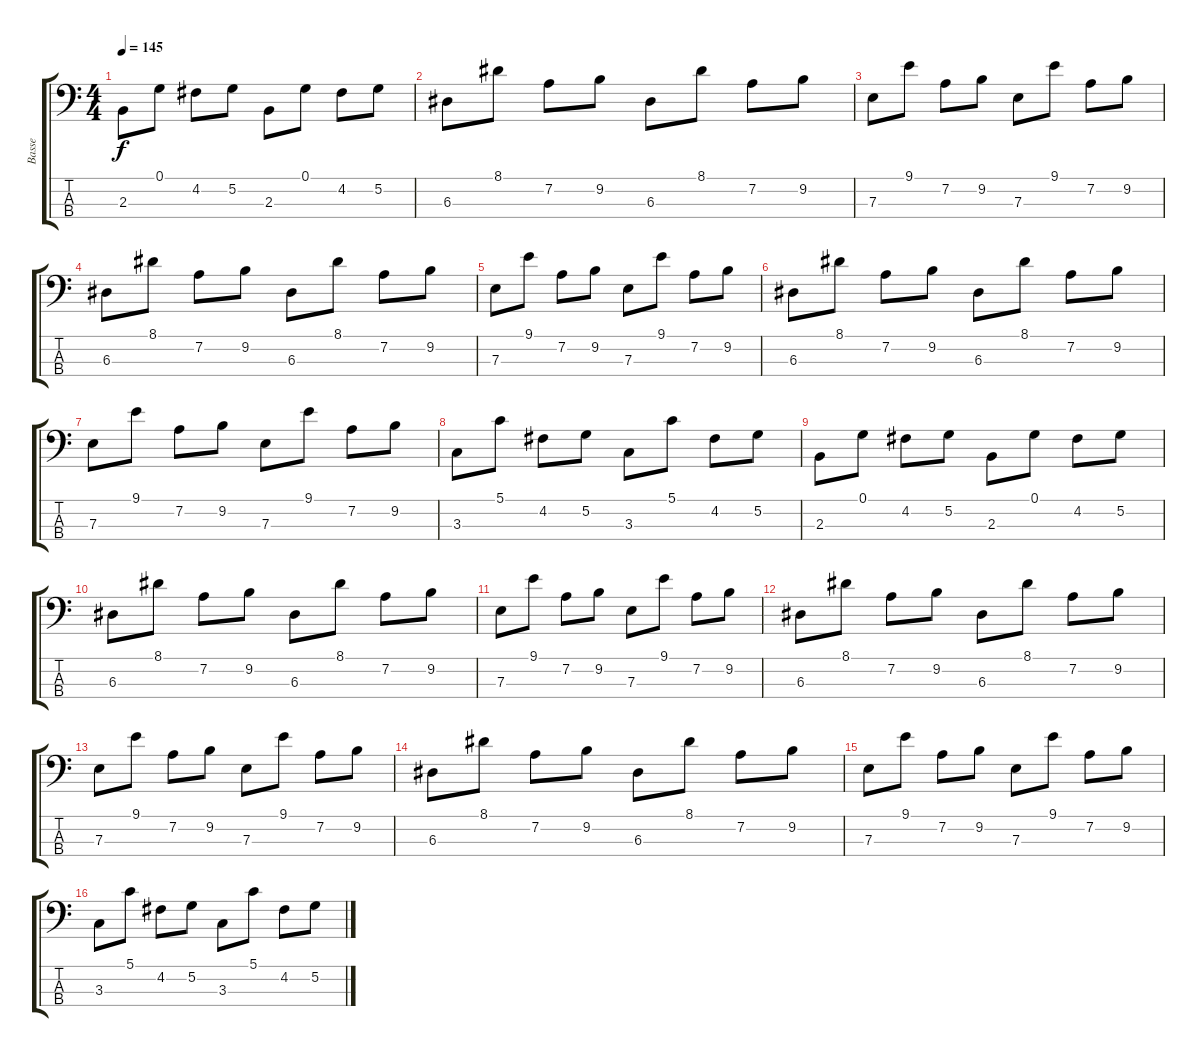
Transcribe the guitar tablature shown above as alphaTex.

\track ("Basse" "Basse") {instrument fretlessbass}
\staff {score tabs}
\tuning (G2 D2 A1 D1) {hide}
\ts (4 4)
\tempo 145
\clef f4
\ks c
2.3.8{dy f} 0.1.8 4.2.8 5.2.8 2.3.8 0.1.8 4.2.8 5.2.8 |
6.3.8 8.1.8 7.2.8 9.2.8 6.3.8 8.1.8 7.2.8 9.2.8 |
7.3.8 9.1.8 7.2.8 9.2.8 7.3.8 9.1.8 7.2.8 9.2.8 |
6.3.8 8.1.8 7.2.8 9.2.8 6.3.8 8.1.8 7.2.8 9.2.8 |
7.3.8 9.1.8 7.2.8 9.2.8 7.3.8 9.1.8 7.2.8 9.2.8 |
6.3.8 8.1.8 7.2.8 9.2.8 6.3.8 8.1.8 7.2.8 9.2.8 |
7.3.8 9.1.8 7.2.8 9.2.8 7.3.8 9.1.8 7.2.8 9.2.8 |
3.3.8 5.1.8 4.2.8 5.2.8 3.3.8 5.1.8 4.2.8 5.2.8 |
2.3.8 0.1.8 4.2.8 5.2.8 2.3.8 0.1.8 4.2.8 5.2.8 |
6.3.8 8.1.8 7.2.8 9.2.8 6.3.8 8.1.8 7.2.8 9.2.8 |
7.3.8 9.1.8 7.2.8 9.2.8 7.3.8 9.1.8 7.2.8 9.2.8 |
6.3.8 8.1.8 7.2.8 9.2.8 6.3.8 8.1.8 7.2.8 9.2.8 |
7.3.8 9.1.8 7.2.8 9.2.8 7.3.8 9.1.8 7.2.8 9.2.8 |
6.3.8 8.1.8 7.2.8 9.2.8 6.3.8 8.1.8 7.2.8 9.2.8 |
7.3.8 9.1.8 7.2.8 9.2.8 7.3.8 9.1.8 7.2.8 9.2.8 |
3.3.8 5.1.8 4.2.8 5.2.8 3.3.8 5.1.8 4.2.8 5.2.8
